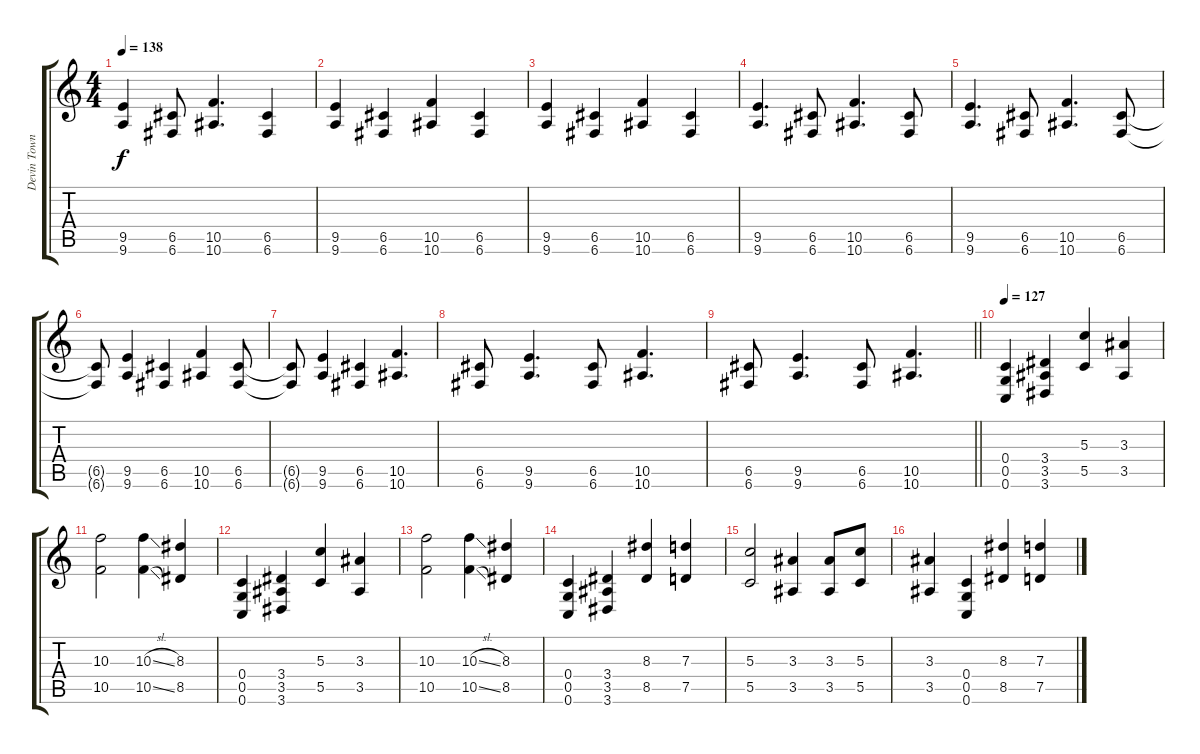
\track ("Devin Townsend" "Devin Town") {instrument distortionguitar}
\staff {score tabs}
\tuning (E4 C4 G3 C3 G2 C2) {hide}
\ts (4 4)
\tempo 138
\clef g2
\ks c
(9.5{t} 9.6{t}).4{dy f} (6.5 6.6).8 (10.5 10.6).4{d} (6.5 6.6).4 |
(9.5 9.6).4 (6.5 6.6).4 (10.5 10.6).4 (6.5 6.6).4 |
(9.5 9.6).4 (6.5 6.6).4 (10.5 10.6).4 (6.5 6.6).4 |
(9.5 9.6).4{d} (6.5 6.6).8 (10.5 10.6).4{d} (6.5 6.6).8 |
(9.5 9.6).4{d} (6.5 6.6).8 (10.5 10.6).4{d} (6.5 6.6).8 |
(6.5{t} 6.6{t}).8 (9.5 9.6).4 (6.5 6.6).4 (10.5 10.6).4 (6.5 6.6).8 |
(6.5{t} 6.6{t}).8 (9.5 9.6).4 (6.5 6.6).4 (10.5 10.6).4{d} |
(6.5 6.6).8 (9.5 9.6).4{d} (6.5 6.6).8 (10.5 10.6).4{d} |
\barLineRight lightlight
(6.5 6.6).8 (9.5 9.6).4{d} (6.5 6.6).8 (10.5 10.6).4{d} |
\tempo 127
(0.4 0.5 0.6).4 (3.4 3.5 3.6).4 (5.3 5.5).4 (3.3 3.5).4 |
(10.3 10.5).2 (10.3{sl} 10.5{sl}).4 (8.3 8.5).4 |
(0.4 0.5 0.6).4 (3.4 3.5 3.6).4 (5.3 5.5).4 (3.3 3.5).4 |
(10.3 10.5).2 (10.3{sl} 10.5{sl}).4 (8.3 8.5).4 |
(0.4 0.5 0.6).4 (3.4 3.5 3.6).4 (8.3 8.5).4 (7.3 7.5).4 |
(5.3 5.5).2 (3.3 3.5).4 (3.3 3.5).8 (5.3 5.5).8 |
(3.3 3.5).4 (0.4 0.5 0.6).4 (8.3 8.5).4 (7.3 7.5).4
